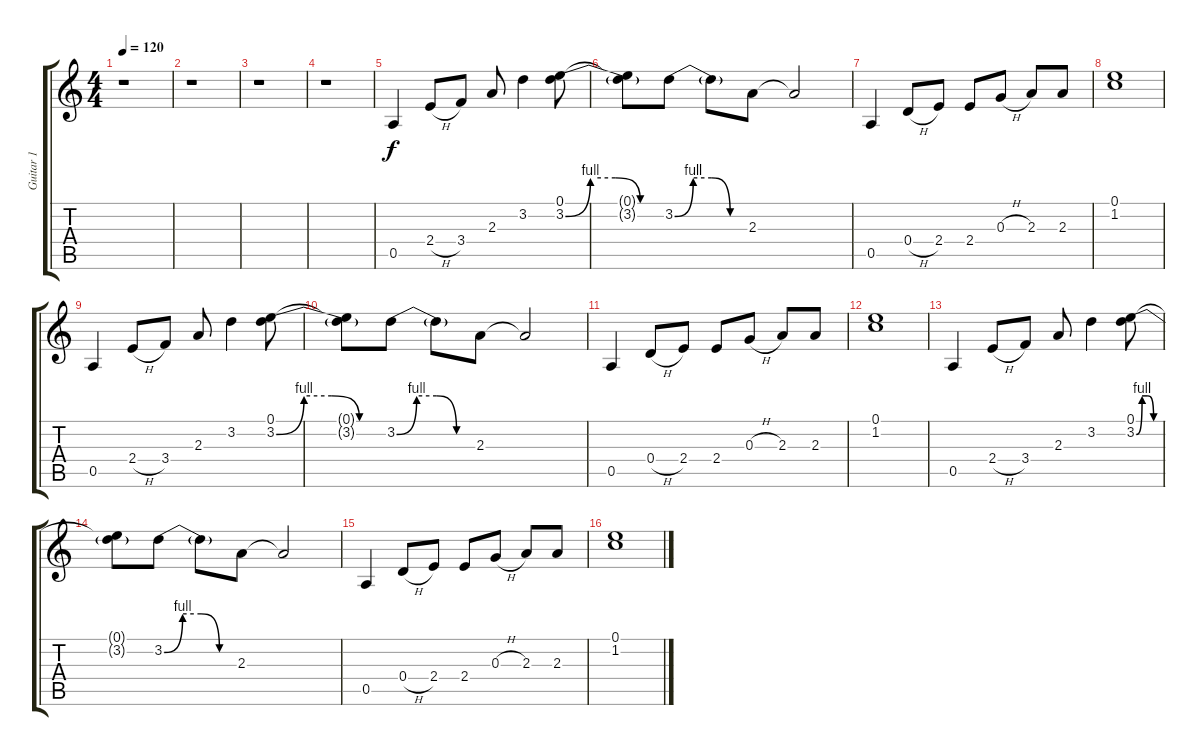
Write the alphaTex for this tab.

\track ("Guitar 1" "Guitar 1") {instrument overdrivenguitar}
\staff {score tabs}
\tuning (E4 B3 G3 D3 A2 E2) {hide}
\ts (4 4)
\tempo 120
\clef g2
\ks c
r.1{dy f} |
r.1 |
r.1 |
r.1 |
0.5.4 2.4{h}.8 3.4.8 2.3.8 3.2.4 (0.1 3.2{be (custom 0 0 15 4 30 4 45 0 60 0)}).8 |
(0.1{t} 3.2{t}).8 3.2{be (custom 0 0 15 4 30 4 45 0 60 0)}.8 3.2{t}.8 2.3.8 2.3{t}.2 |
0.5.4 0.4{h}.8 2.4.8 2.4.8 0.3{h}.8 2.3.8 2.3.8 |
(0.1 1.2).1 |
0.5.4 2.4{h}.8 3.4.8 2.3.8 3.2.4 (0.1 3.2{be (custom 0 0 15 4 30 4 45 0 60 0)}).8 |
(0.1{t} 3.2{t}).8 3.2{be (custom 0 0 15 4 30 4 45 0 60 0)}.8 3.2{t}.8 2.3.8 2.3{t}.2 |
0.5.4 0.4{h}.8 2.4.8 2.4.8 0.3{h}.8 2.3.8 2.3.8 |
(0.1 1.2).1 |
0.5.4 2.4{h}.8 3.4.8 2.3.8 3.2.4 (0.1 3.2{be (custom 0 0 15 4 30 4 45 0 60 0)}).8 |
(0.1{t} 3.2{t}).8 3.2{be (custom 0 0 15 4 30 4 45 0 60 0)}.8 3.2{t}.8 2.3.8 2.3{t}.2 |
0.5.4 0.4{h}.8 2.4.8 2.4.8 0.3{h}.8 2.3.8 2.3.8 |
(0.1 1.2).1
